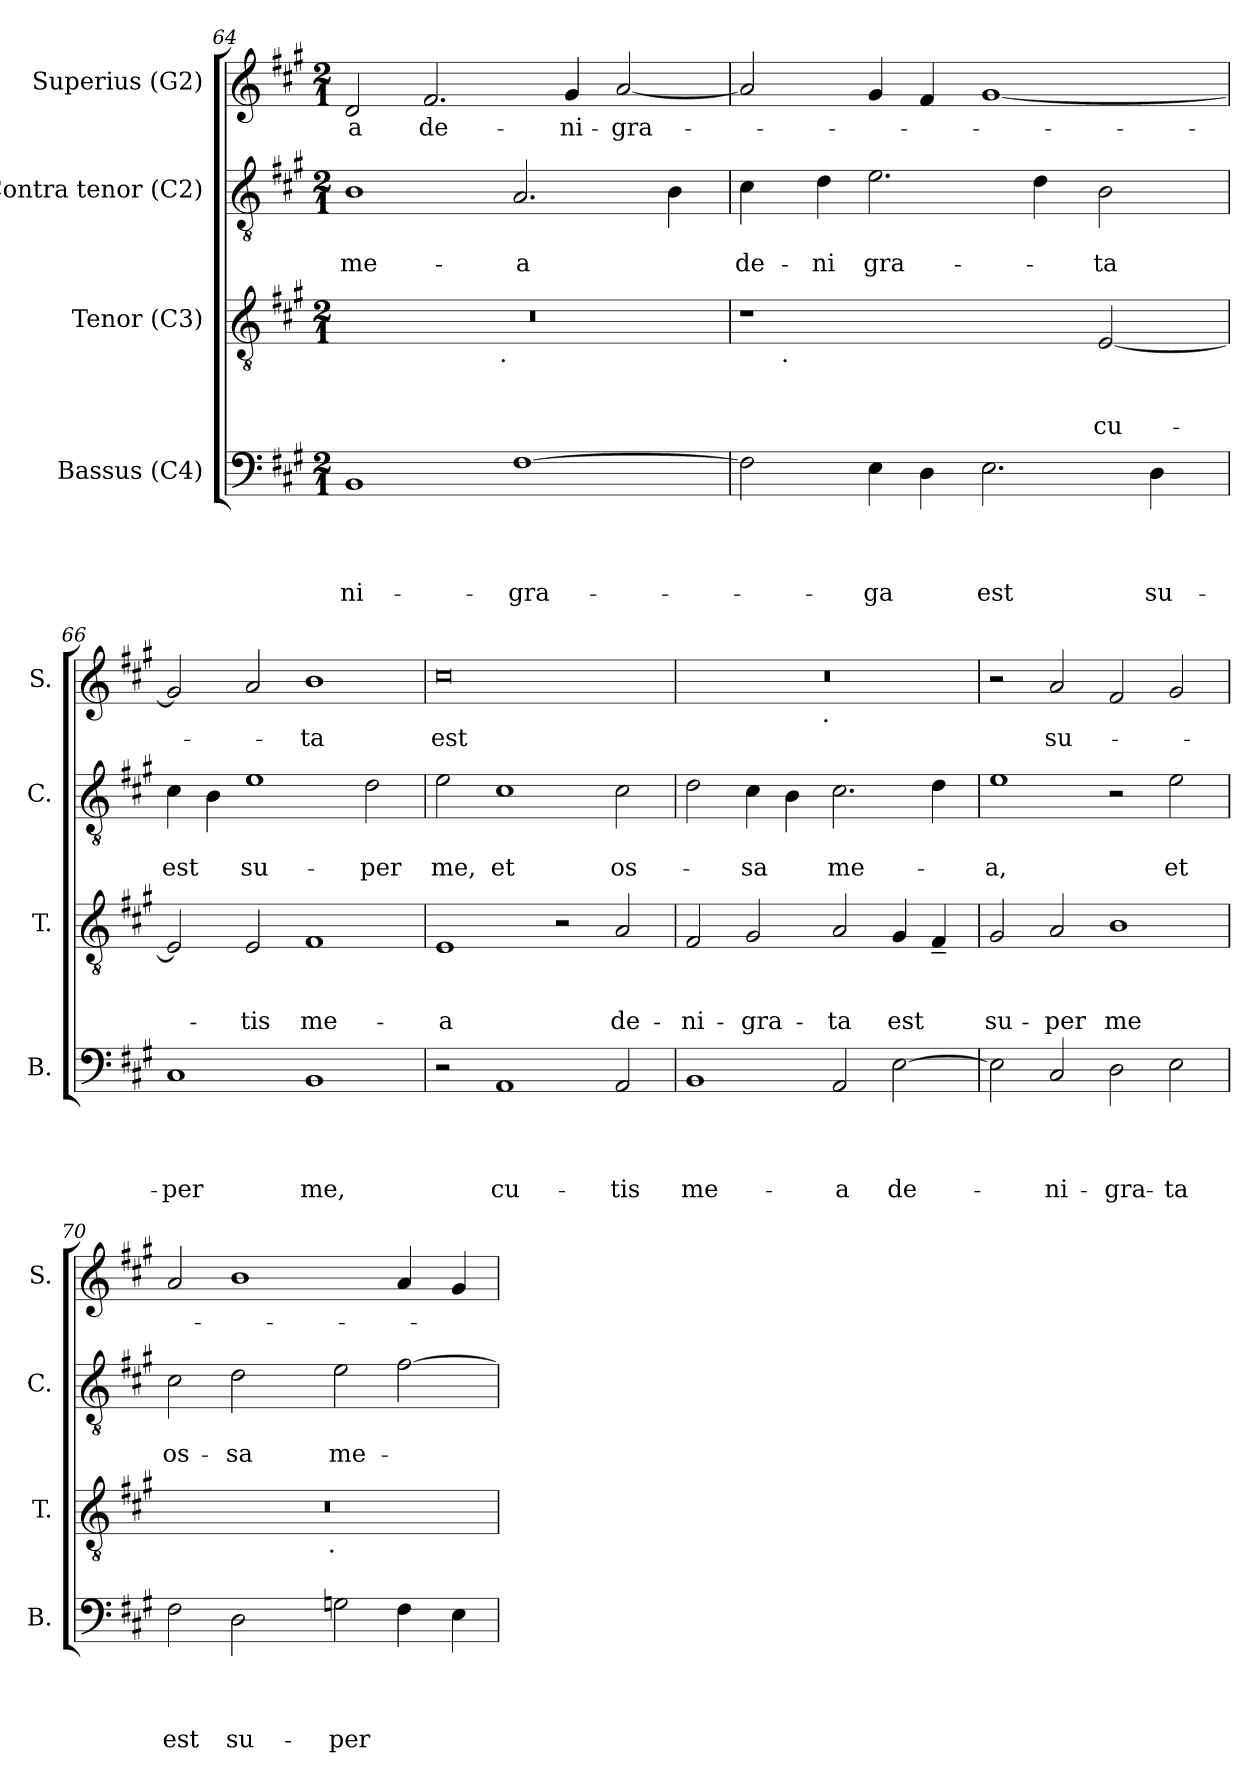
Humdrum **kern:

**kern	**text	**text	**text	**text	**kern	**text	**text	**text	**kern	**text	**text	**kern	**text
*part4	*part4	*part4	*part4	*part4	*part3	*part3	*part3	*part3	*part2	*part2	*part2	*part1	*part1
*staff4	*staff4	*staff4	*staff4	*staff4	*staff3	*staff3	*staff3	*staff3	*staff2	*staff2	*staff2	*staff1	*staff1
*I"Bassus (C4)	*	*	*	*	*I"Tenor (C3)	*	*	*	*I"Contra tenor (C2)	*	*	*I"Superius (G2)	*
*I'B.	*	*	*	*	*I'T.	*	*	*	*I'C.	*	*	*I'S.	*
*clefF4	*	*	*	*	*clefGv2	*	*	*	*clefGv2	*	*	*clefG2	*
*k[f#c#g#]	*	*	*	*	*k[f#c#g#]	*	*	*	*k[f#c#g#]	*	*	*k[f#c#g#]	*
*A:	*	*	*	*	*A:	*	*	*	*A:	*	*	*A:	*
*M2/1	*	*	*	*	*M2/1	*	*	*	*M2/1	*	*	*M2/1	*
=64	=64	=64	=64	=64	=64	=64	=64	=64	=64	=64	=64	=64	=64
!	!	!	!	!LO:LY:b	!	!	!	!	!	!	!LO:LY:b	!	!LO:LY:b
*	*	*	*	*	*^	*	*	*	*	*	*	*	*
1BB	.	.	.	-ni-	0r	2ryy	.	.	.	1B	.	me-	2d/	-a
!	!	!	!	!	!	!	!	!	!	!	!	!	!	!LO:LY:b
.	.	.	.	.	.	4...ryy	.	.	.	.	.	.	2.f#/	de-
!	!	!	!	!	!	!LO:TX:b:t=.	!	!	!	!	!	!	!	!
.	.	.	.	.	.	1ryy	.	.	.	.	.	.	.	.
!	!	!	!	!LO:LY:b	!	!	!	!	!	!	!	!LO:LY:b	!	!
[>1F#	.	.	.	-gra-	.	.	.	.	.	2.A/	.	-a	.	.
!	!	!	!	!	!	!	!	!	!	!	!	!	!	!LO:LY:b
.	.	.	.	.	.	.	.	.	.	.	.	.	4g#/	-ni-
!	!	!	!	!	!	!	!	!	!	!	!	!	!	!LO:LY:b
.	.	.	.	.	.	.	.	.	.	.	.	.	[>2a/	-gra-
.	.	.	.	.	.	.	.	.	.	4B\	.	.	.	.
.	.	.	.	.	.	32ryy	.	.	.	.	.	.	.	.
!!LO:PB:g=z
=65	=65	=65	=65	=65	=65	=65	=65	=65	=65	=65	=65	=65	=65	=65
!	!	!	!	!	!	!	!	!	!	!	!	!LO:LY:b	!	!
2F#\]	.	.	.	.	1r	12ryy	.	.	.	4c#\	.	de-	2a/]	.
.	.	.	.	.	.	48.ryy	.	.	.	.	.	.	.	.
!	!	!	!	!	!	!LO:TX:b:t=.	!	!	!	!	!	!	!	!
.	.	.	.	.	.	3%2ryy	.	.	.	.	.	.	.	.
!	!	!	!	!	!	!	!	!	!	!	!	!LO:LY:b:rj	!	!
.	.	.	.	.	.	.	.	.	.	4d\	.	-ni	.	.
!	!	!	!	!LO:LY:b	!	!	!	!	!	!	!	!LO:LY:b	!	!
4E\	.	.	.	-ga	.	.	.	.	.	2.e\	.	gra-	4g#/	.
4D\	.	.	.	.	.	.	.	.	.	.	.	.	4f#/	.
.	.	.	.	.	.	3%2ryy	.	.	.	.	.	.	.	.
!	!	!	!	!LO:LY:b	!	!	!	!	!	!	!	!	!	!
2.E\	.	.	.	est	2ryy	.	.	.	.	.	.	.	[<1g#	.
.	.	.	.	.	.	.	.	.	.	4d\	.	.	.	.
.	.	.	.	.	.	3ryy	.	.	.	.	.	.	.	.
!	!	!	!	!	!	!	!	!	!LO:LY:b	!	!	!LO:LY:b	!	!
.	.	.	.	.	[<2E/	.	.	.	cu-	2B\	.	-ta	.	.
!	!	!	!	!LO:LY:b	!	!	!	!	!	!	!	!	!	!
4D\	.	.	.	su-	.	.	.	.	.	.	.	.	.	.
.	.	.	.	.	.	6ryy	.	.	.	.	.	.	.	.
.	.	.	.	.	.	24ryy	.	.	.	.	.	.	.	.
.	.	.	.	.	.	96ryy	.	.	.	.	.	.	.	.
=66	=66	=66	=66	=66	=66	=66	=66	=66	=66	=66	=66	=66	=66	=66
!	!	!	!	!LO:LY:b	!	!	!	!	!	!	!	!LO:LY:b	!	!
*	*	*	*	*	*v	*v	*	*	*	*	*	*	*	*
1C#	.	.	.	-per	2E/]	.	.	.	4c#\	.	est	2g#/]	.
.	.	.	.	.	.	.	.	.	4B\	.	.	.	.
!	!	!	!	!	!	!	!	!LO:LY:b	!	!	!LO:LY:b	!	!
.	.	.	.	.	2E/	.	.	-tis	1e	.	su-	2a/	.
!	!	!	!	!LO:LY:b	!	!	!	!LO:LY:b	!	!	!	!	!LO:LY:b
1BB	.	.	.	me,	1F#	.	.	me-	.	.	.	1b	-ta
!	!	!	!	!	!	!	!	!	!	!	!LO:LY:b	!	!
.	.	.	.	.	.	.	.	.	2d\	.	-per	.	.
=67	=67	=67	=67	=67	=67	=67	=67	=67	=67	=67	=67	=67	=67
!	!	!	!	!	!	!	!	!LO:LY:b:rj	!	!	!LO:LY:b	!	!LO:LY:b:rj
2r	.	.	.	.	1E	.	.	-a	2e\	.	me,	0cc#	est
!	!	!	!	!LO:LY:b	!	!	!	!	!	!	!LO:LY:b	!	!
1AA	.	.	.	cu-	.	.	.	.	1c#	.	et	.	.
.	.	.	.	.	2r	.	.	.	.	.	.	.	.
!	!	!	!	!LO:LY:b	!	!	!	!LO:LY:b	!	!	!LO:LY:b	!	!
2AA/	.	.	.	-tis	2A/	.	.	de-	2c#\	.	os-	.	.
=68	=68	=68	=68	=68	=68	=68	=68	=68	=68	=68	=68	=68	=68
!	!	!	!	!LO:LY:b	!	!	!	!LO:LY:b	!	!	!	!	!
*	*	*	*	*	*	*	*	*	*	*	*	*^	*
1BB	.	.	.	me-	2F#/	.	.	-ni-	2d\	.	.	0r	2ryy	.
!	!	!	!	!	!	!	!	!LO:LY:b	!	!	!LO:LY:b	!	!	!
.	.	.	.	.	2G#/	.	.	-gra-	4c#\	.	-sa	.	4...ryy	.
.	.	.	.	.	.	.	.	.	4B\	.	.	.	.	.
!	!	!	!	!	!	!	!	!	!	!	!	!	!LO:TX:b:t=.	!
.	.	.	.	.	.	.	.	.	.	.	.	.	1ryy	.
!	!	!	!	!LO:LY:b	!	!	!	!LO:LY:b	!	!	!LO:LY:b	!	!	!
2AA/	.	.	.	-a	2A/	.	.	-ta	2.c#\	.	me-	.	.	.
!	!	!	!	!LO:LY:b	!	!	!	!LO:LY:b	!	!	!	!	!	!
[<2E\	.	.	.	de-	4G#/	.	.	est	.	.	.	.	.	.
.	.	.	.	.	4F#~</	.	.	.	4d\	.	.	.	.	.
.	.	.	.	.	.	.	.	.	.	.	.	.	32ryy	.
!!LO:LB:g=z
=69	=69	=69	=69	=69	=69	=69	=69	=69	=69	=69	=69	=69	=69	=69
!	!	!	!	!	!	!	!	!LO:LY:b	!	!	!LO:LY:b	!	!	!
*	*	*	*	*	*	*	*	*	*	*	*	*v	*v	*
2E\]	.	.	.	.	2G#/	.	.	su-	1e	.	-a,	2r	.
!	!	!	!	!LO:LY:b	!	!	!	!LO:LY:b	!	!	!	!	!LO:LY:b
2C#/	.	.	.	-ni-	2A/	.	.	-per	.	.	.	2a/	su-
!	!	!	!	!LO:LY:b	!	!	!	!LO:LY:b	!	!	!	!	!
2D\	.	.	.	-gra-	1B	.	.	me	2r	.	.	2f#/	.
!	!	!	!	!LO:LY:b	!	!	!	!	!	!	!LO:LY:b	!	!
2E\	.	.	.	-ta	.	.	.	.	2e\	.	et	2g#/	.
=70	=70	=70	=70	=70	=70	=70	=70	=70	=70	=70	=70	=70	=70
!	!	!	!	!LO:LY:b	!	!	!	!	!	!	!LO:LY:b	!	!
*	*	*	*	*	*^	*	*	*	*	*	*	*	*
2F#\	.	.	.	est	0r	3%2ryy	.	.	.	2c#\	.	os-	2a/	.
!	!	!	!	!LO:LY:b	!	!	!	!	!	!	!	!LO:LY:b	!	!
2D\	.	.	.	su-	.	.	.	.	.	2d\	.	-sa	1b	.
.	.	.	.	.	.	6ryy	.	.	.	.	.	.	.	.
.	.	.	.	.	.	12...ryy	.	.	.	.	.	.	.	.
!	!	!	!	!	!	!LO:TX:b:t=.	!	!	!	!	!	!	!	!
.	.	.	.	.	.	3%2ryy	.	.	.	.	.	.	.	.
!	!	!	!	!LO:LY:b	!	!	!	!	!	!	!	!LO:LY:b	!	!
2Gn\	.	.	.	-per	.	.	.	.	.	2e\	.	me-	.	.
4F#\	.	.	.	.	.	.	.	.	.	[>2f#\	.	.	4a/	.
.	.	.	.	.	.	3ryy	.	.	.	.	.	.	.	.
4E\	.	.	.	.	.	.	.	.	.	.	.	.	4g#/	.
.	.	.	.	.	.	96ryy	.	.	.	.	.	.	.	.
*	*	*	*	*	*v	*v	*	*	*	*	*	*	*	*
=	=	=	=	=	=	=	=	=	=	=	=	=	=
*-	*-	*-	*-	*-	*-	*-	*-	*-	*-	*-	*-	*-	*-
